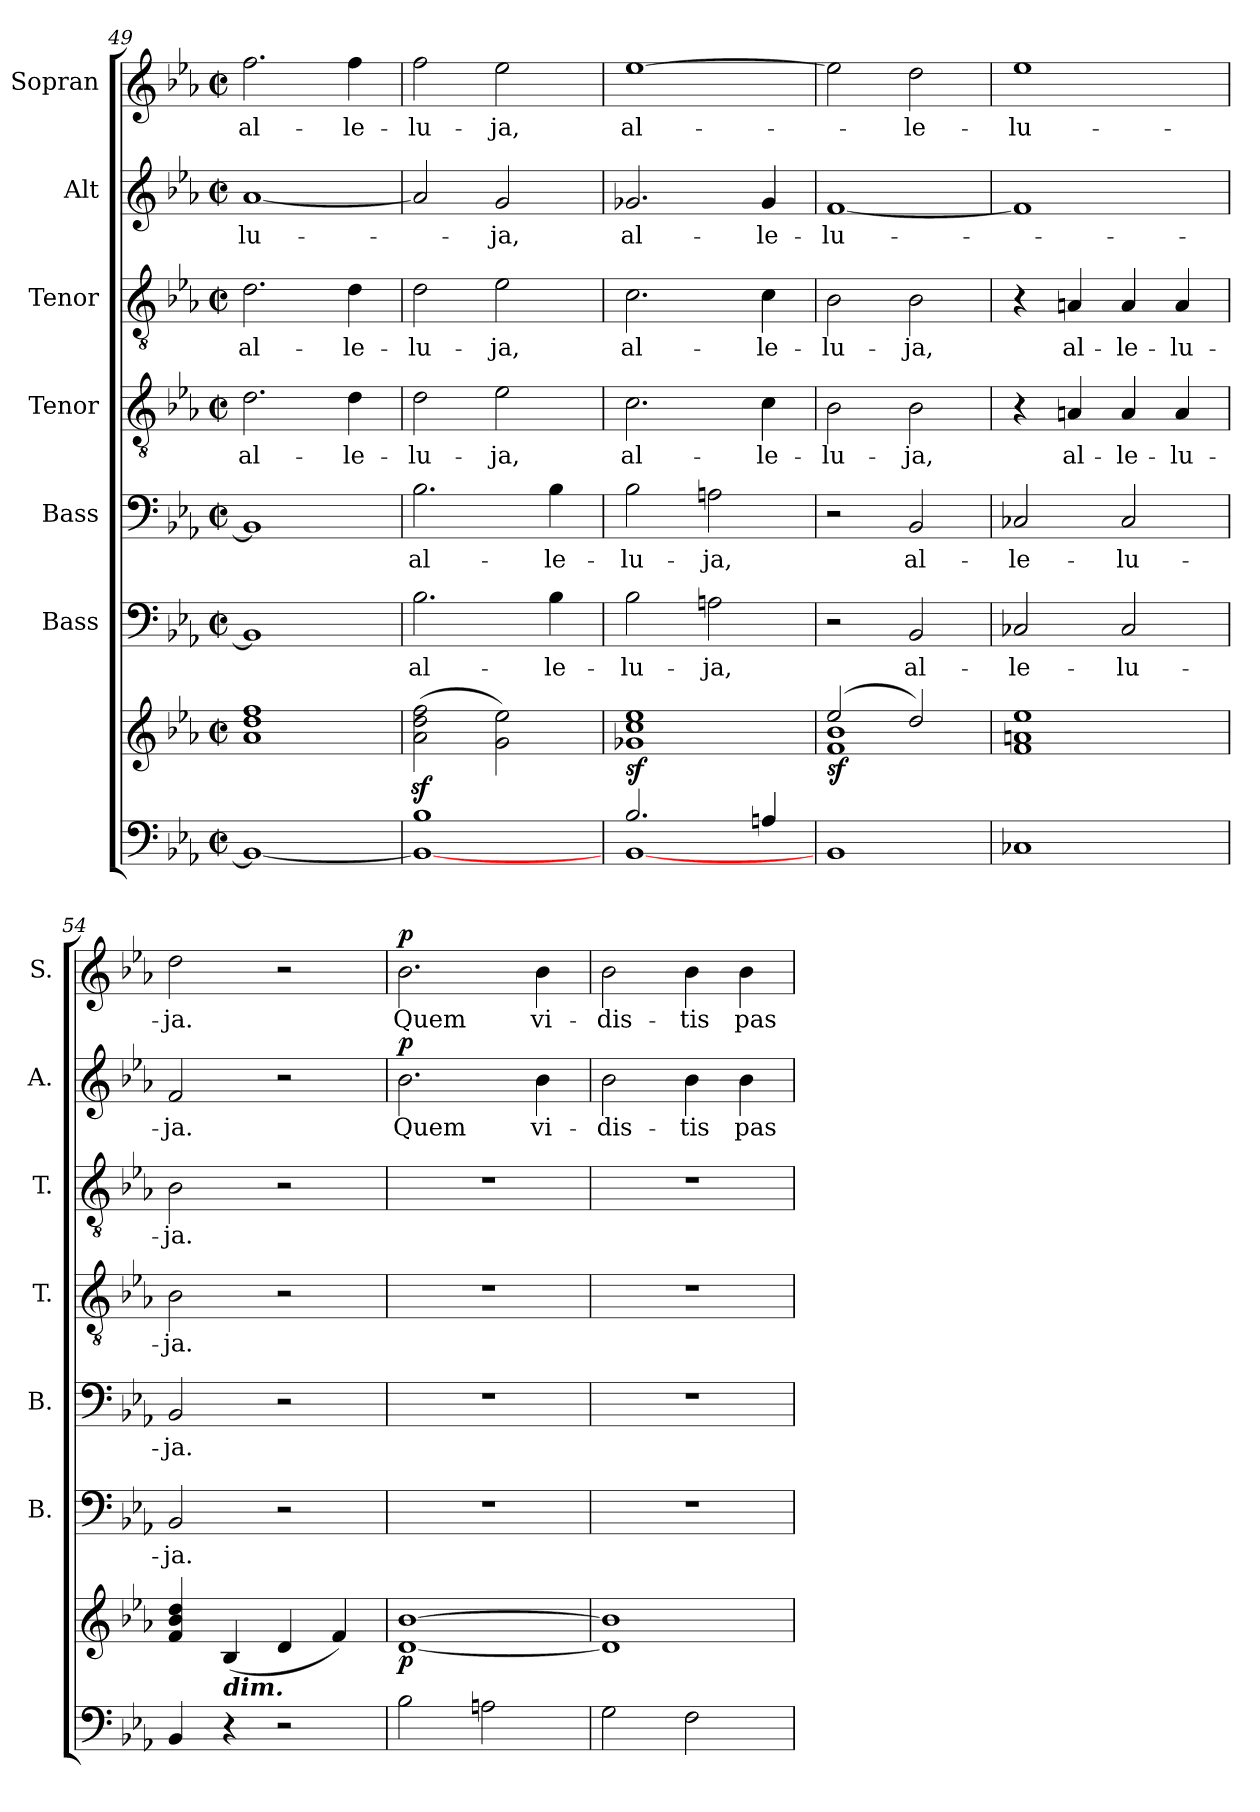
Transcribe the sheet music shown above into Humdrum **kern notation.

**kern	**kern	**dynam	**kern	**text	**kern	**text	**kern	**text	**kern	**text	**kern	**text	**dynam	**kern	**text	**dynam
*part7	*part7	*part7	*part6	*part6	*part5	*part5	*part4	*part4	*part3	*part3	*part2	*part2	*part2	*part1	*part1	*part1
*staff8	*staff7	*staff7/8	*staff6	*staff6	*staff5	*staff5	*staff4	*staff4	*staff3	*staff3	*staff2	*staff2	*staff2	*staff1	*staff1	*staff1
*	*	*	*I"Bass	*	*I"Bass	*	*I"Tenor	*	*I"Tenor	*	*I"Alt	*	*	*I"Sopran	*	*
*	*	*	*I'B.	*	*I'B.	*	*I'T.	*	*I'T.	*	*I'A.	*	*	*I'S.	*	*
*clefF4	*clefG2	*	*clefF4	*	*clefF4	*	*clefGv2	*	*clefGv2	*	*clefG2	*	*	*clefG2	*	*
*k[b-e-a-]	*k[b-e-a-]	*	*k[b-e-a-]	*	*k[b-e-a-]	*	*k[b-e-a-]	*	*k[b-e-a-]	*	*k[b-e-a-]	*	*	*k[b-e-a-]	*	*
*E-:	*E-:	*	*E-:	*	*E-:	*	*E-:	*	*E-:	*	*E-:	*	*	*E-:	*	*
*M2/2	*M2/2	*	*M2/2	*	*M2/2	*	*M2/2	*	*M2/2	*	*M2/2	*	*	*M2/2	*	*
*met(c|)	*met(c|)	*	*met(c|)	*	*met(c|)	*	*met(c|)	*	*met(c|)	*	*met(c|)	*	*	*met(c|)	*	*
=49	=49	=49	=49	=49	=49	=49	=49	=49	=49	=49	=49	=49	=49	=49	=49	=49
*	*^	*	*	*	*	*	*	*	*	*	*	*	*	*	*	*
!	!	!	!	!	!	!	!	!	!LO:LY:b	!	!LO:LY:b	!	!LO:LY:b	!	!	!LO:LY:b	!
1BB-_	1dd 1ff	1a-	.	1BB-]	.	1BB-]	.	2.d\	al-	2.d\	al-	[1a-	-lu-	.	2.ff\	al-	.
!	!	!	!	!	!	!	!	!	!LO:LY:b	!	!LO:LY:b	!	!	!	!	!LO:LY:b	!
.	.	.	.	.	.	.	.	4d\	-le-	4d\	-le-	.	.	.	4ff\	-le-	.
*	*v	*v	*	*	*	*	*	*	*	*	*	*	*	*	*	*	*
=50	=50	=50	=50	=50	=50	=50	=50	=50	=50	=50	=50	=50	=50	=50	=50	=50
!	!	!	!	!LO:LY:b	!	!LO:LY:b	!	!LO:LY:b	!	!LO:LY:b	!	!	!	!	!LO:LY:b	!
1BB-_ 1B-	(>2a-\z< 2dd\z< 2ff\z<	.	2.B-\	al-	2.B-\	al-	2d\	-lu-	2d\	-lu-	2a-/]	.	.	2ff\	-lu-	.
!	!	!	!	!	!	!	!	!LO:LY:b	!	!LO:LY:b	!	!LO:LY:b	!	!	!LO:LY:b	!
.	2g\ 2ee-\)	.	.	.	.	.	2e-\	-ja,	2e-\	-ja,	2g/	-ja,	.	2ee-\	-ja,	.
!	!	!	!	!LO:LY:b	!	!LO:LY:b	!	!	!	!	!	!	!	!	!	!
.	.	.	4B-\	-le-	4B-\	-le-	.	.	.	.	.	.	.	.	.	.
=51	=51	=51	=51	=51	=51	=51	=51	=51	=51	=51	=51	=51	=51	=51	=51	=51
*^	*	*	*	*	*	*	*	*	*	*	*	*	*	*	*	*
!	!	!	!LO:DY:a=2	!	!LO:LY:b	!	!LO:LY:b	!	!LO:LY:b	!	!LO:LY:b	!	!LO:LY:b	!	!	!LO:LY:b	!
2.B-/	[<1BB-	1g-X 1cc 1ee-	sf	2B-\	-lu-	2B-\	-lu-	2.c\	al-	2.c\	al-	2.g-X/	al-	.	[1ee-	al-	.
!	!	!	!	!	!LO:LY:b	!	!LO:LY:b	!	!	!	!	!	!	!	!	!	!
.	.	.	.	2An\	-ja,	2An\	-ja,	.	.	.	.	.	.	.	.	.	.
!	!	!	!	!	!	!	!	!	!LO:LY:b	!	!LO:LY:b	!	!LO:LY:b	!	!	!	!
4An/	.	.	.	.	.	.	.	4c\	-le-	4c\	-le-	4g-/	-le-	.	.	.	.
*v	*v	*	*	*	*	*	*	*	*	*	*	*	*	*	*	*	*
=52	=52	=52	=52	=52	=52	=52	=52	=52	=52	=52	=52	=52	=52	=52	=52	=52
*	*^	*	*	*	*	*	*	*	*	*	*	*	*	*	*	*
!	!	!	!LO:DY:b	!	!	!	!	!	!LO:LY:b	!	!LO:LY:b	!	!LO:LY:b	!	!	!	!
1BB-	(2ee-/	1f 1b-	sf	2r	.	2r	.	2B-\	-lu-	2B-\	-lu-	[1f	-lu-	.	2ee-\]	.	.
!	!	!	!	!	!LO:LY:b	!	!LO:LY:b	!	!LO:LY:b	!	!LO:LY:b	!	!	!	!	!LO:LY:b	!
.	2dd/)	.	.	2BB-/	al-	2BB-/	al-	2B-\	-ja,	2B-\	-ja,	.	.	.	2dd\	-le-	.
*	*v	*v	*	*	*	*	*	*	*	*	*	*	*	*	*	*	*
=53	=53	=53	=53	=53	=53	=53	=53	=53	=53	=53	=53	=53	=53	=53	=53	=53
!	!	!	!	!LO:LY:b	!	!LO:LY:b	!	!	!	!	!	!	!	!	!LO:LY:b	!
1C-X	1f 1an 1ee-	.	2C-X/	-le-	2C-X/	-le-	4r	.	4r	.	1f]	.	.	1ee-	-lu-	.
!	!	!	!	!	!	!	!	!LO:LY:b	!	!LO:LY:b	!	!	!	!	!	!
.	.	.	.	.	.	.	4An/	al-	4An/	al-	.	.	.	.	.	.
!	!	!	!	!LO:LY:b	!	!LO:LY:b	!	!LO:LY:b	!	!LO:LY:b	!	!	!	!	!	!
.	.	.	2C-/	-lu-	2C-/	-lu-	4A/	-le-	4A/	-le-	.	.	.	.	.	.
!	!	!	!	!	!	!	!	!LO:LY:b	!	!LO:LY:b	!	!	!	!	!	!
.	.	.	.	.	.	.	4A/	-lu-	4A/	-lu-	.	.	.	.	.	.
=54	=54	=54	=54	=54	=54	=54	=54	=54	=54	=54	=54	=54	=54	=54	=54	=54
!	!	!	!	!LO:LY:b	!	!LO:LY:b	!	!LO:LY:b	!	!LO:LY:b	!	!LO:LY:b	!	!	!LO:LY:b	!
4BB-/	4f/ 4b-/ 4dd/	.	2BB-/	-ja.	2BB-/	-ja.	2B-\	-ja.	2B-\	-ja.	2f/	-ja.	.	2dd\	-ja.	.
!	!LO:TX:b:Bi:t=dim.	!	!	!	!	!	!	!	!	!	!	!	!	!	!	!
4r	(<4B-/	.	.	.	.	.	.	.	.	.	.	.	.	.	.	.
2r	4d/	.	2r	.	2r	.	2r	.	2r	.	2r	.	.	2r	.	.
.	4f/)	.	.	.	.	.	.	.	.	.	.	.	.	.	.	.
!!LO:PB:g=z
=55	=55	=55	=55	=55	=55	=55	=55	=55	=55	=55	=55	=55	=55	=55	=55	=55
!	!	!LO:DY:b	!	!	!	!	!	!	!	!	!	!LO:LY:b	!LO:DY:a	!	!LO:LY:b	!LO:DY:a
2B-\	[1d [1b-	p	1r	.	1r	.	1r	.	1r	.	2.b-\	Quem	p	2.b-\	Quem	p
2An\	.	.	.	.	.	.	.	.	.	.	.	.	.	.	.	.
!	!	!	!	!	!	!	!	!	!	!	!	!LO:LY:b	!	!	!LO:LY:b	!
.	.	.	.	.	.	.	.	.	.	.	4b-\	vi-	.	4b-\	vi-	.
=56	=56	=56	=56	=56	=56	=56	=56	=56	=56	=56	=56	=56	=56	=56	=56	=56
!	!	!	!	!	!	!	!	!	!	!	!	!LO:LY:b	!	!	!LO:LY:b	!
2G\	1d] 1b-]	.	1r	.	1r	.	1r	.	1r	.	2b-\	-dis-	.	2b-\	-dis-	.
!	!	!	!	!	!	!	!	!	!	!	!	!LO:LY:b	!	!	!LO:LY:b	!
2F\	.	.	.	.	.	.	.	.	.	.	4b-\	-tis	.	4b-\	-tis	.
!	!	!	!	!	!	!	!	!	!	!	!	!LO:LY:b	!	!	!LO:LY:b	!
.	.	.	.	.	.	.	.	.	.	.	4b-\	pas-	.	4b-\	pas-	.
=	=	=	=	=	=	=	=	=	=	=	=	=	=	=	=	=
*-	*-	*-	*-	*-	*-	*-	*-	*-	*-	*-	*-	*-	*-	*-	*-	*-
